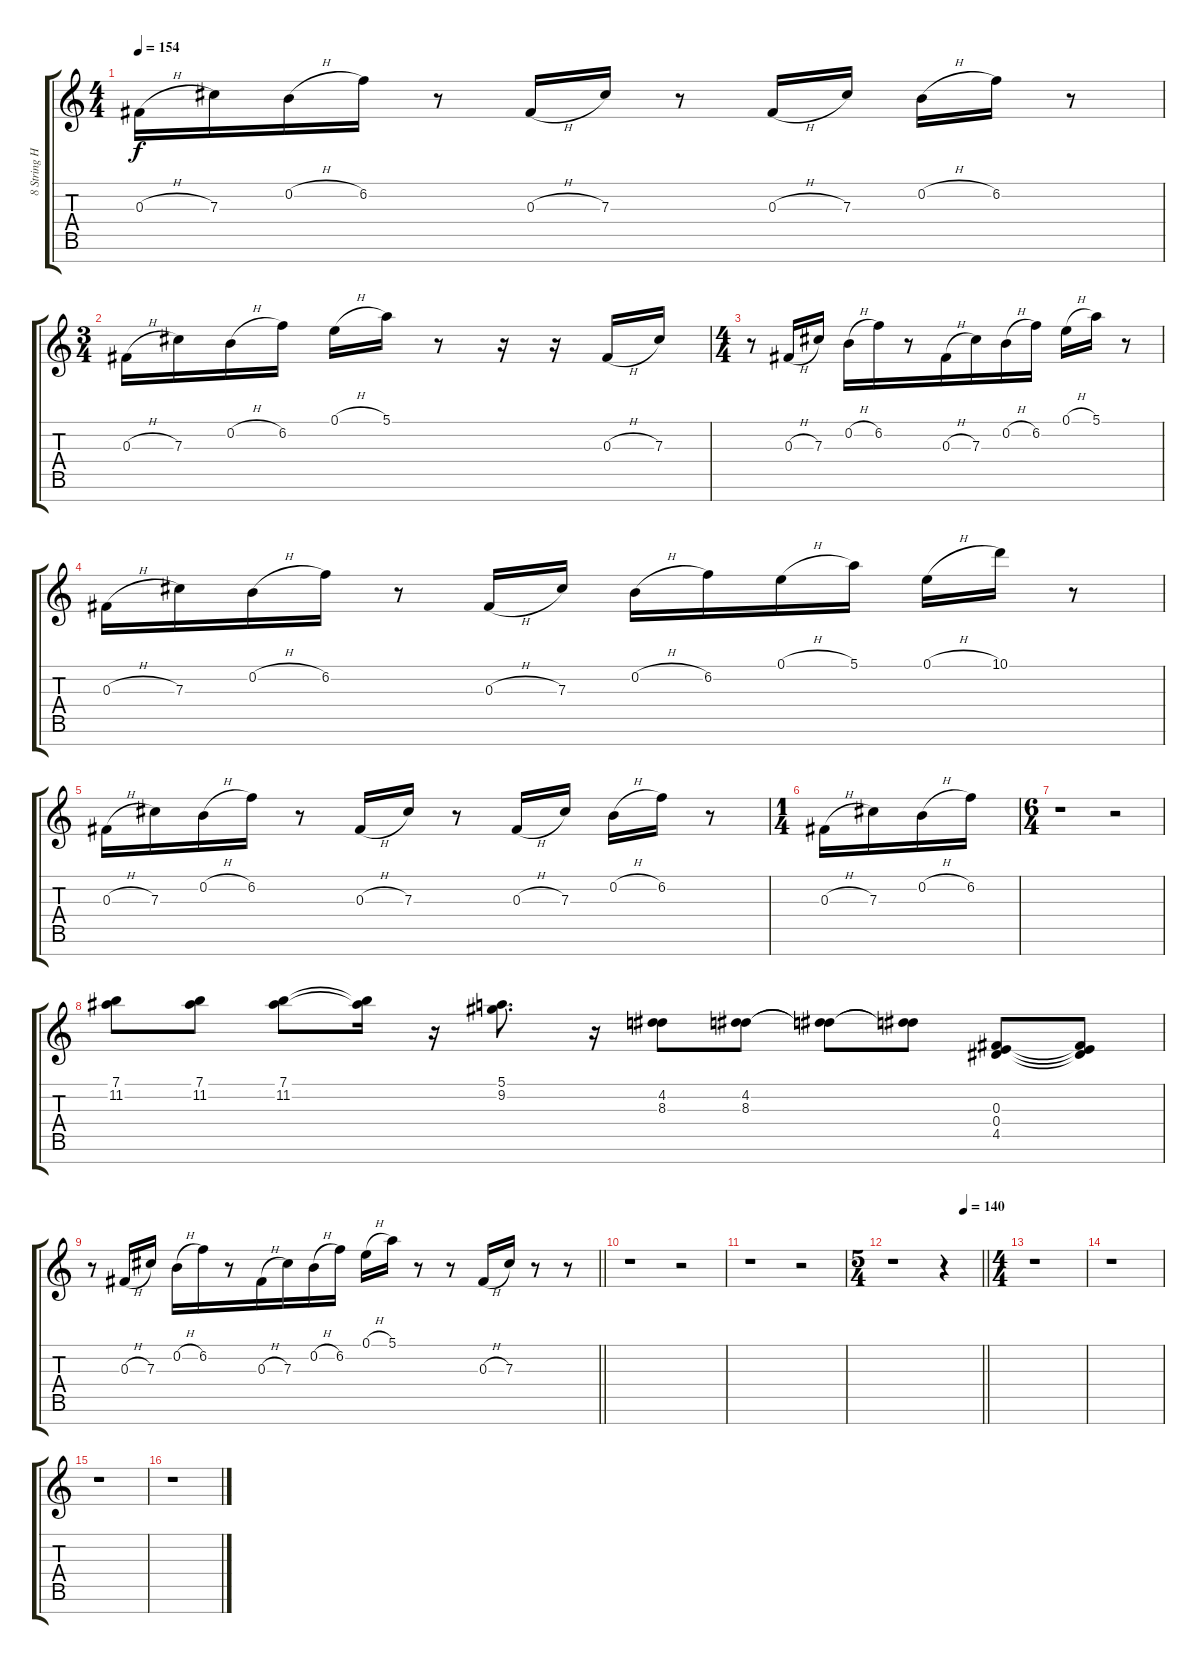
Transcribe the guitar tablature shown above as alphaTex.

\track ("8 String High" "8 String H") {instrument distortionguitar}
\staff {score tabs}
\tuning (E4 B3 Gb3 E3 B2 E2 B1) {hide}
\ts (4 4)
\tempo 154
\clef g2
\ks c
0.3{h}.16{dy f} 7.3.16 0.2{h}.16 6.2.16 r.8 0.3{h}.16{beam merge} 7.3.16 r.8 0.3{h}.16{beam merge} 7.3.16 0.2{h}.16 6.2.16 r.8 |
\ts (3 4)
0.3{h}.16 7.3.16 0.2{h}.16{beam merge} 6.2.16 0.1{h}.16 5.1.16 r.8{beam merge} r.16 r.16{beam merge} 0.3{h}.16 7.3.16 |
\ts (4 4)
r.8 0.3{h}.16 7.3.16 0.2{h}.16{beam merge} 6.2.16{beam merge} r.8 0.3{h}.16 7.3.16{beam merge} 0.2{h}.16 6.2.16 0.1{h}.16 5.1.16{beam merge} r.8 |
0.3{h}.16 7.3.16 0.2{h}.16{beam merge} 6.2.16 r.8{beam merge} 0.3{h}.16 7.3.16 0.2{h}.16 6.2.16 0.1{h}.16 5.1.16 0.1{h}.16{beam merge} 10.1.16 r.8 |
0.3{h}.16 7.3.16 0.2{h}.16 6.2.16 r.8 0.3{h}.16{beam merge} 7.3.16 r.8 0.3{h}.16{beam merge} 7.3.16 0.2{h}.16 6.2.16 r.8 |
\ts (1 4)
0.3{h}.16 7.3.16 0.2{h}.16{beam merge} 6.2.16 |
\ts (6 4)
r.1 r.2 |
(7.1 11.2).8 (7.1 11.2).8 (7.1 11.2).8 (7.1{t} 11.2{t}).16 r.16 (5.1 9.2).8{d} r.16 (4.2 8.3).8 (4.2 8.3).8 (4.2{t} 8.3{t}).8{beam merge} (4.2{t} 8.3{t}).8 (0.3 0.4 4.5).8 (0.3{t} 0.4{t} 4.5{t}).8 |
\barLineRight lightlight
r.8 0.3{h}.16 7.3.16 0.2{h}.16{beam merge} 6.2.16{beam merge} r.8 0.3{h}.16 7.3.16{beam merge} 0.2{h}.16 6.2.16 0.1{h}.16 5.1.16 r.8{beam merge} r.8{beam merge} 0.3{h}.16 7.3.16{beam merge} r.8{beam merge} r.8 |
\section ("" "")
r.1 r.2 |
r.1 r.2 |
\ts (5 4)
\tempo (140 0.8)
\barLineRight lightlight
r.1 r.4 |
\ts (4 4)
\section ("" "")
r.1 |
r.1 |
r.1 |
r.1
